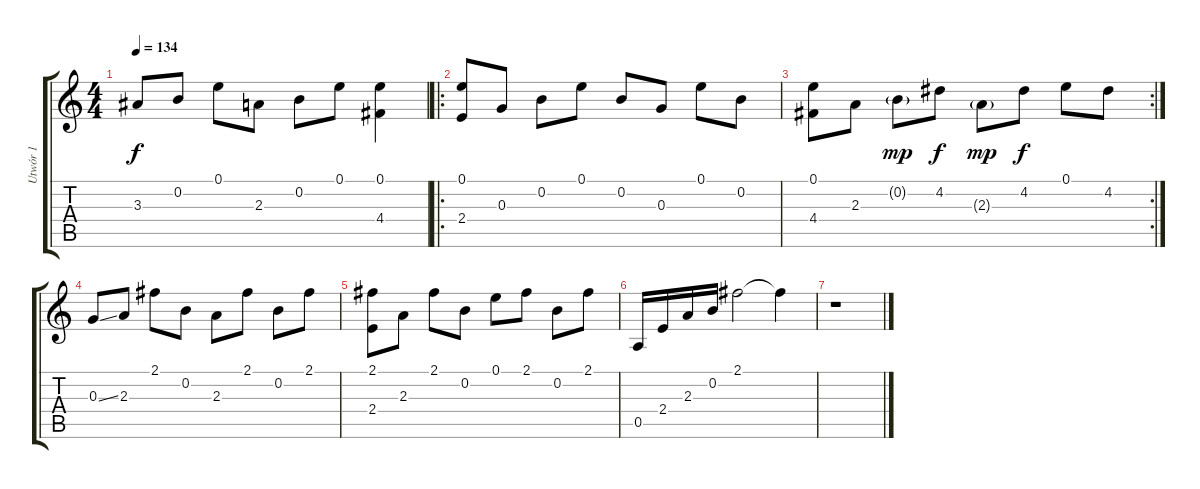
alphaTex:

\track ("Utwór 1" "Utwór 1") {instrument electricguitarclean}
\staff {score tabs}
\tuning (E4 B3 G3 D3 A2 E2) {hide}
\ts (4 4)
\tempo 134
\clef g2
\ks c
3.3.8{dy f} 0.2.8 0.1.8 2.3.8 0.2.8 0.1.8 (0.1 4.4).4 |
\ro
(0.1 2.4).8 0.3.8 0.2.8 0.1.8 0.2.8 0.3.8 0.1.8 0.2.8 |
\rc 2
(0.1 4.4).8 2.3.8 0.2{g}.8{dy mp} 4.2.8{dy f} 2.3{g}.8{dy mp} 4.2.8{dy f} 0.1.8 4.2.8 |
0.3{ss}.8 2.3.8 2.1.8 0.2.8 2.3.8 2.1.8 0.2.8 2.1.8 |
(2.1 2.4).8 2.3.8 2.1.8 0.2.8 0.1.8 2.1.8 0.2.8 2.1.8 |
0.5.16 2.4.16 2.3.16 0.2.16 2.1.2 2.1{t}.4 |
r.1
